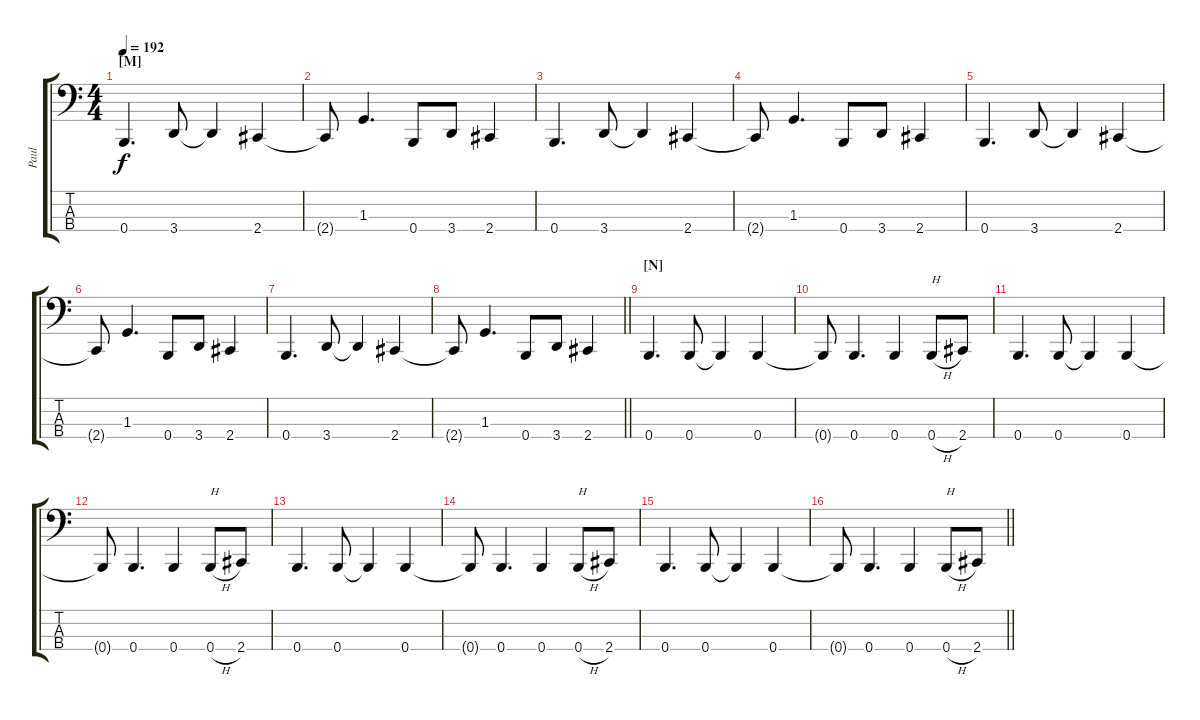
\track ("Paul" "Paul") {instrument electricbasspick}
\staff {score tabs}
\tuning (E2 B1 Gb1 B0) {hide}
\ts (4 4)
\section ("" "[M]")
\tempo 192
\clef f4
\ks c
0.4.4{d dy f} 3.4.8 3.4{t}.4 2.4.4 |
2.4{t}.8 1.3.4{d} 0.4.8 3.4.8 2.4.4 |
0.4.4{d} 3.4.8 3.4{t}.4 2.4.4 |
2.4{t}.8 1.3.4{d} 0.4.8 3.4.8 2.4.4 |
0.4.4{d} 3.4.8 3.4{t}.4 2.4.4 |
2.4{t}.8 1.3.4{d} 0.4.8 3.4.8 2.4.4 |
0.4.4{d} 3.4.8 3.4{t}.4 2.4.4 |
\barLineRight lightlight
2.4{t}.8 1.3.4{d} 0.4.8 3.4.8 2.4.4 |
\section ("" "[N]")
0.4.4{d} 0.4.8 0.4{t}.4 0.4.4 |
0.4{t}.8 0.4.4{d} 0.4.4 0.4{h}.8{txt "H"} 2.4.8 |
0.4.4{d} 0.4.8 0.4{t}.4 0.4.4 |
0.4{t}.8 0.4.4{d} 0.4.4 0.4{h}.8{txt "H"} 2.4.8 |
0.4.4{d} 0.4.8 0.4{t}.4 0.4.4 |
0.4{t}.8 0.4.4{d} 0.4.4 0.4{h}.8{txt "H"} 2.4.8 |
0.4.4{d} 0.4.8 0.4{t}.4 0.4.4 |
\barLineRight lightlight
0.4{t}.8 0.4.4{d} 0.4.4 0.4{h}.8{txt "H"} 2.4.8
